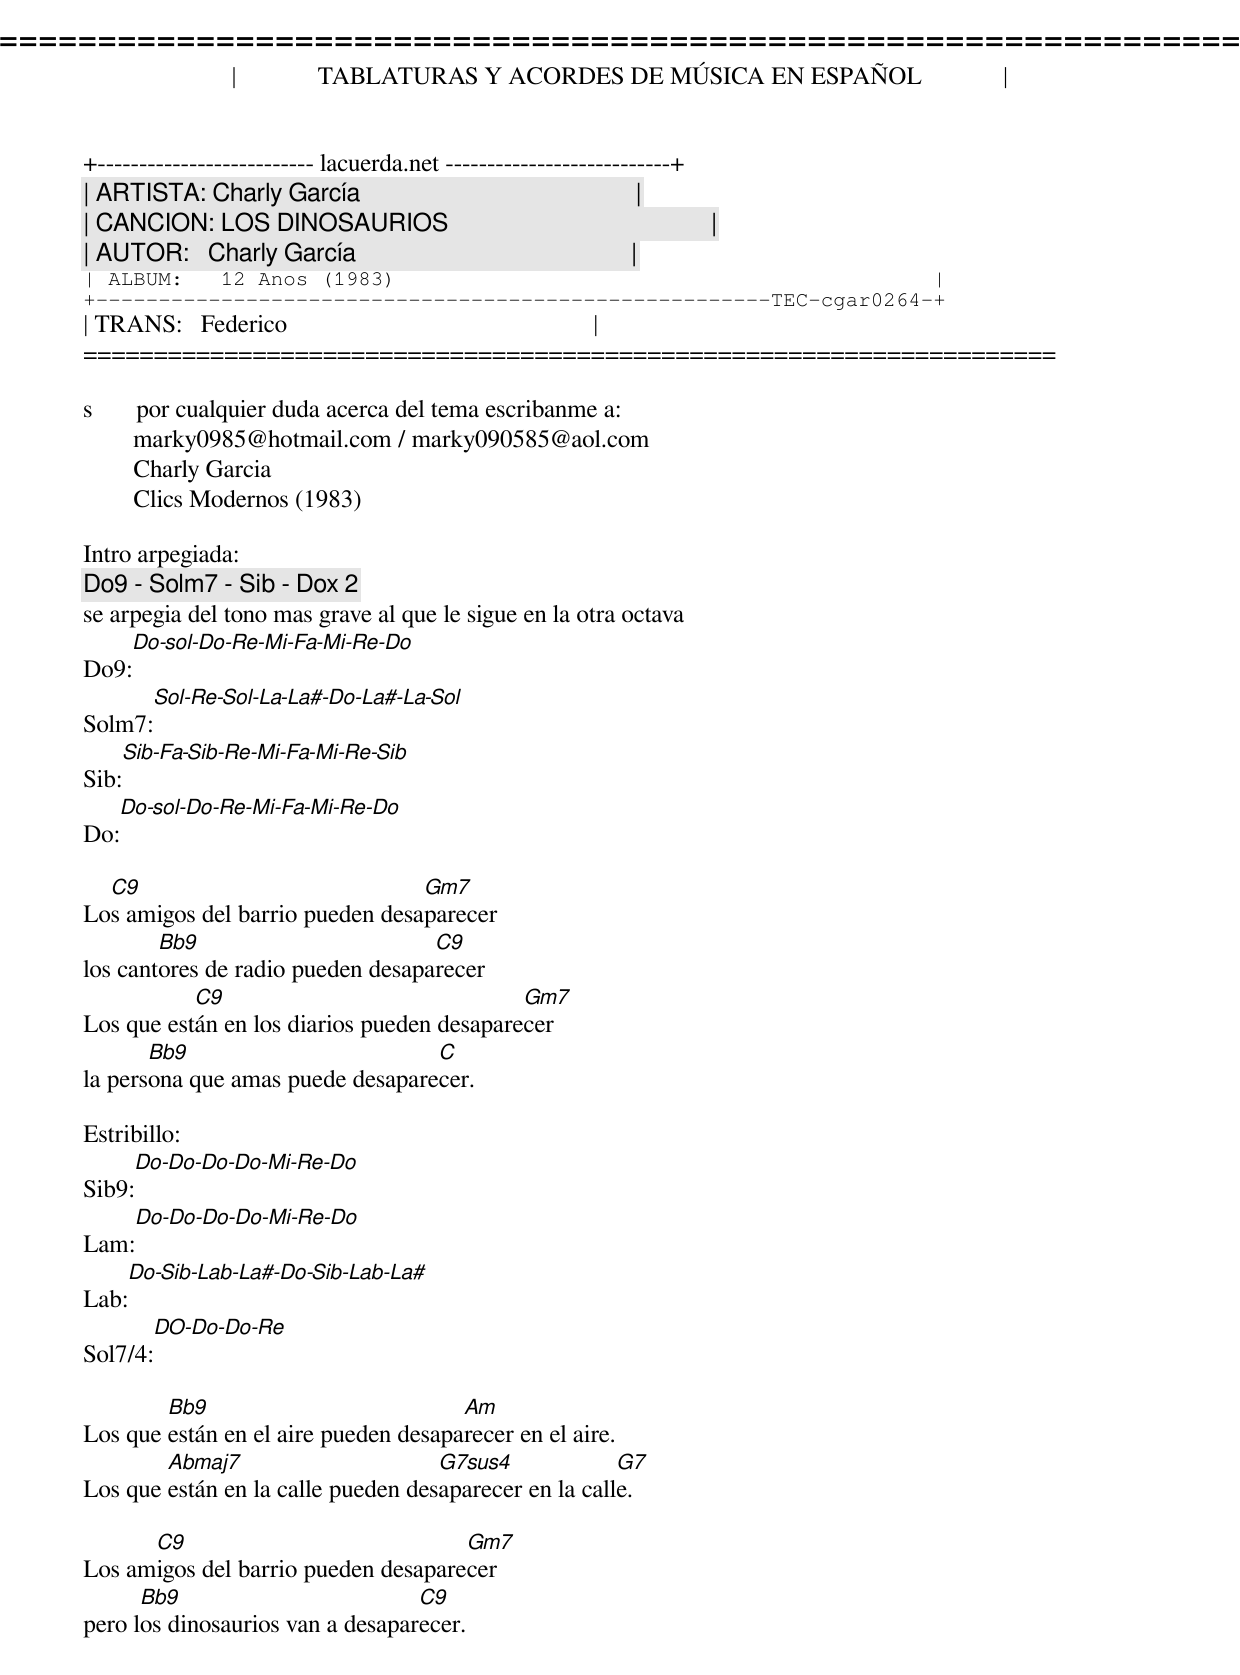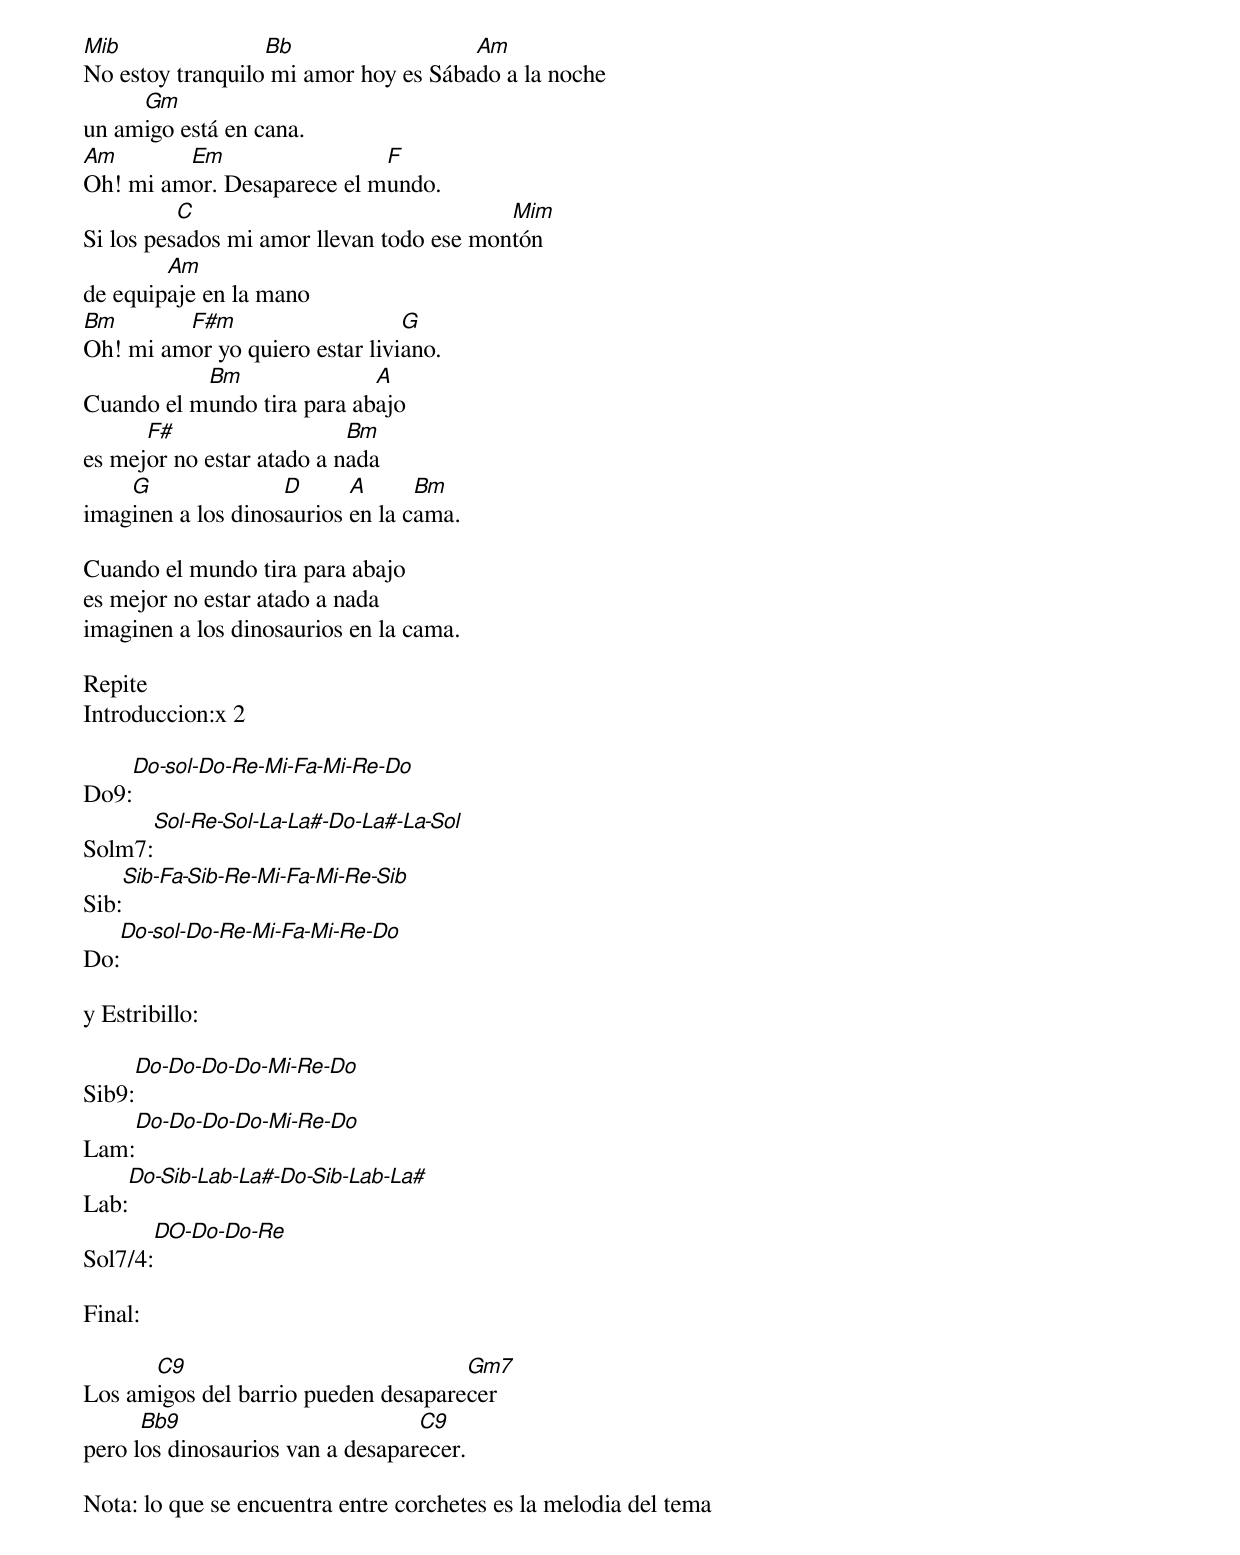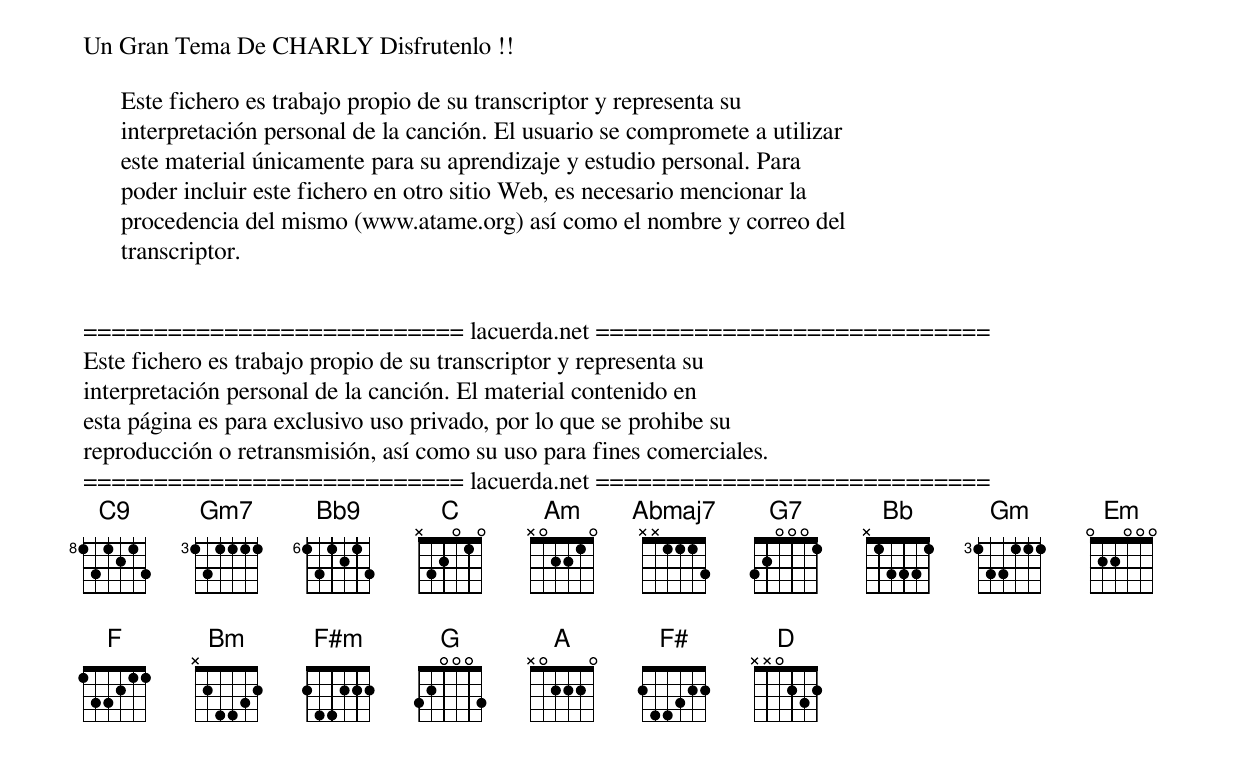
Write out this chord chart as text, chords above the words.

=====================================================================
|             TABLATURAS Y ACORDES DE MÚSICA EN ESPAÑOL             |
+-------------------------- lacuerda.net ---------------------------+
| ARTISTA: Charly García                                            |
| CANCION: LOS DINOSAURIOS                                          |
| AUTOR:   Charly García                                            |
| ALBUM:   12 Anos (1983)                                           |
+------------------------------------------------------TEC-cgar0264-+
| TRANS:   Federico                                                 |
=====================================================================

s 	por cualquier duda acerca del tema escribanme a:
	marky0985@hotmail.com / marky090585@aol.com
	Charly Garcia
	Clics Modernos (1983)

Intro arpegiada:
[Do9 - Solm7 - Sib - Do]x 2
se arpegia del tono mas grave al que le sigue en la otra octava
Do9:[Do-sol-Do-Re-Mi-Fa-Mi-Re-Do]
Solm7:[Sol-Re-Sol-La-La#-Do-La#-La-Sol]
Sib:[Sib-Fa-Sib-Re-Mi-Fa-Mi-Re-Sib]
Do:[Do-sol-Do-Re-Mi-Fa-Mi-Re-Do]

  C9                             Gm7
Los amigos del barrio pueden desaparecer
        Bb9                        C9
los cantores de radio pueden desaparecer
           C9                               Gm7
Los que están en los diarios pueden desaparecer
       Bb9                        C
la persona que amas puede desaparecer.

Estribillo:
Sib9:[Do-Do-Do-Do-Mi-Re-Do]
Lam:[Do-Do-Do-Do-Mi-Re-Do]
Lab:[Do-Sib-Lab-La#-Do-Sib-Lab-La#]
Sol7/4:[DO-Do-Do-Re]

        Bb9                           Am
Los que están en el aire pueden desaparecer en el aire.
        Abmaj7                      G7sus4             G7
Los que están en la calle pueden desaparecer en la calle.

      C9                             Gm7
Los amigos del barrio pueden desaparecer
      Bb9                         C9
pero los dinosaurios van a desaparecer.

Mib               Bb                  Am
No estoy tranquilo mi amor hoy es Sábado a la noche
     Gm
un amigo está en cana.
Am       Em                 F
Oh! mi amor. Desaparece el mundo.
          C                               Mim
Si los pesados mi amor llevan todo ese montón
        Am
de equipaje en la mano
Bm       F#m                    G
Oh! mi amor yo quiero estar liviano.
           Bm               A
Cuando el mundo tira para abajo
      F#                   Bm
es mejor no estar atado a nada
    G               D      A      Bm
imaginen a los dinosaurios en la cama.

Cuando el mundo tira para abajo
es mejor no estar atado a nada
imaginen a los dinosaurios en la cama.

Repite
Introduccion:x 2

Do9:[Do-sol-Do-Re-Mi-Fa-Mi-Re-Do]
Solm7:[Sol-Re-Sol-La-La#-Do-La#-La-Sol]
Sib:[Sib-Fa-Sib-Re-Mi-Fa-Mi-Re-Sib]
Do:[Do-sol-Do-Re-Mi-Fa-Mi-Re-Do]

y Estribillo:

Sib9:[Do-Do-Do-Do-Mi-Re-Do]
Lam:[Do-Do-Do-Do-Mi-Re-Do]
Lab:[Do-Sib-Lab-La#-Do-Sib-Lab-La#]
Sol7/4:[DO-Do-Do-Re]

Final:

      C9                             Gm7
Los amigos del barrio pueden desaparecer
      Bb9                         C9
pero los dinosaurios van a desaparecer.

Nota: lo que se encuentra entre corchetes es la melodia del tema

Un Gran Tema De CHARLY Disfrutenlo !!

      Este fichero es trabajo propio de su transcriptor y representa su
      interpretación personal de la canción. El usuario se compromete a utilizar
      este material únicamente para su aprendizaje y estudio personal. Para
      poder incluir este fichero en otro sitio Web, es necesario mencionar la
      procedencia del mismo (www.atame.org) así como el nombre y correo del
      transcriptor.


=========================== lacuerda.net ============================
Este fichero es trabajo propio de su transcriptor y representa su
interpretación personal de la canción. El material contenido en
esta página es para exclusivo uso privado, por lo que se prohibe su
reproducción o retransmisión, así como su uso para fines comerciales.
=========================== lacuerda.net ============================
